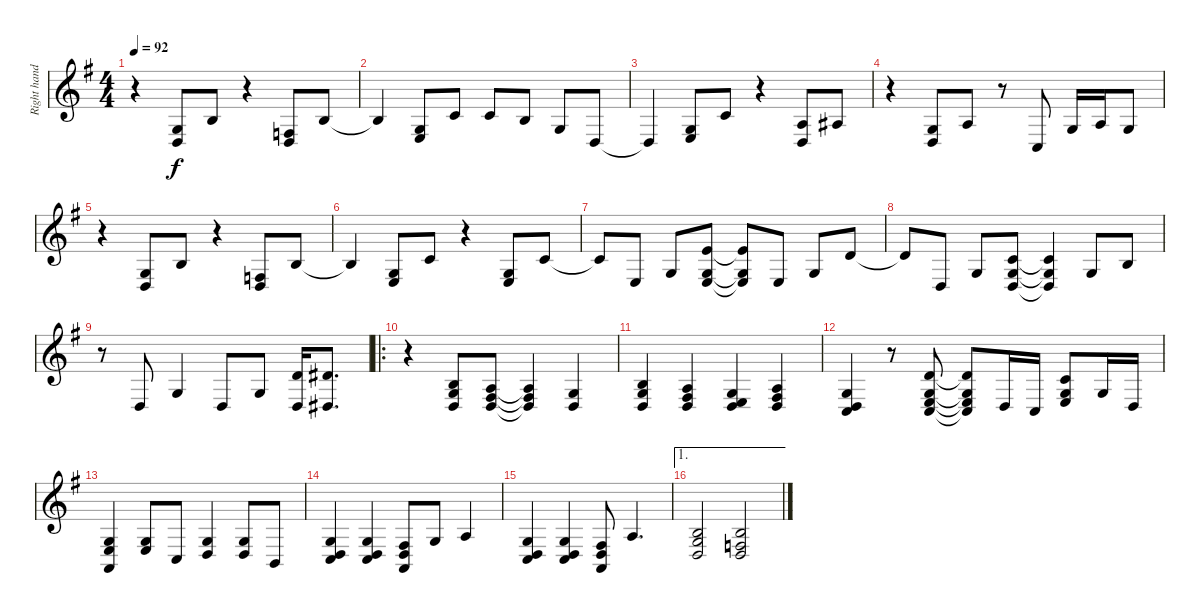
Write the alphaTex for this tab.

\track ("Right hand" "Right hand") {instrument acousticgrandpiano}
\staff {score}
\tuning (E4 B3 G3 D3 A2 E2) {hide}
\ts (4 4)
\tempo 92
\clef g2
\ks g
r.4{dy f} (0.3 0.4).8 0.2.8 r.4 (0.4 8.5).8 0.2.8 |
0.2{t}.4 (0.3 2.4).8 1.2.8 1.2.8 0.2.8 0.3.8 0.4.8 |
0.4{t}.4 (0.3 2.4).8 1.2.8 r.4 (2.3 0.4).8 3.3.8 |
r.4 (0.3 0.4).8 2.3.8 r.8 3.5.8 0.3.16 2.3.16 0.3.8 |
r.4 (0.3 0.4).8 0.2.8 r.4 (0.4 8.5).8 0.2.8 |
0.2{t}.4 (0.3 2.4).8 1.2.8 r.4 (0.3 2.4).8 1.2.8 |
1.2{t}.8 2.4.8 0.3.8 (0.1 0.3 2.4).8 (0.1{t} 0.3{t} 2.4{t}).8 2.4.8 0.3.8 3.2.8 |
3.2{t}.8 0.4.8 0.3.8 (1.2 0.3 0.4).8 (1.2{t} 0.3{t} 0.4{t}).4 0.3.8 0.2.8 |
r.8 0.4.8 0.3.4 0.4.8 0.3.8 (3.2 0.4).16 (4.2 1.4).8{d} |
\ro
r.4 (0.2 0.3 0.4).8 (2.3 0.4 9.5).8 (2.3{t} 0.4{t} 9.5{t}).4 (0.3 0.4).4 |
(0.2 0.3 0.4).4 (2.3 0.4 9.5).4 (0.3 0.4 7.5).4 (2.3 0.4 9.5).4 |
(0.3 0.4 3.5).4 r.8 (3.2 0.3 2.4 3.5).8 (3.2{t} 0.3{t} 2.4{t} 3.5{t}).8 0.4.16 3.5.16 (1.2 0.3 2.4).8 0.3.16 0.4.16 |
(0.3 2.4 0.5).4 (0.3 2.4).8 3.5.8 (0.3 0.4).4 (0.3 0.4).8 2.5.8 |
(0.3 0.4 3.5).4 (0.3 0.4 3.5).4 (0.4 0.5 14.6).8 0.3.8 2.3.4 |
(0.3 0.4 3.5).4 (0.3 0.4 3.5).4 (0.4 0.5 14.6).8 2.3.4{d} |
\ae 1
(0.2 0.3 0.4).2 (0.2 0.4 8.5).2
